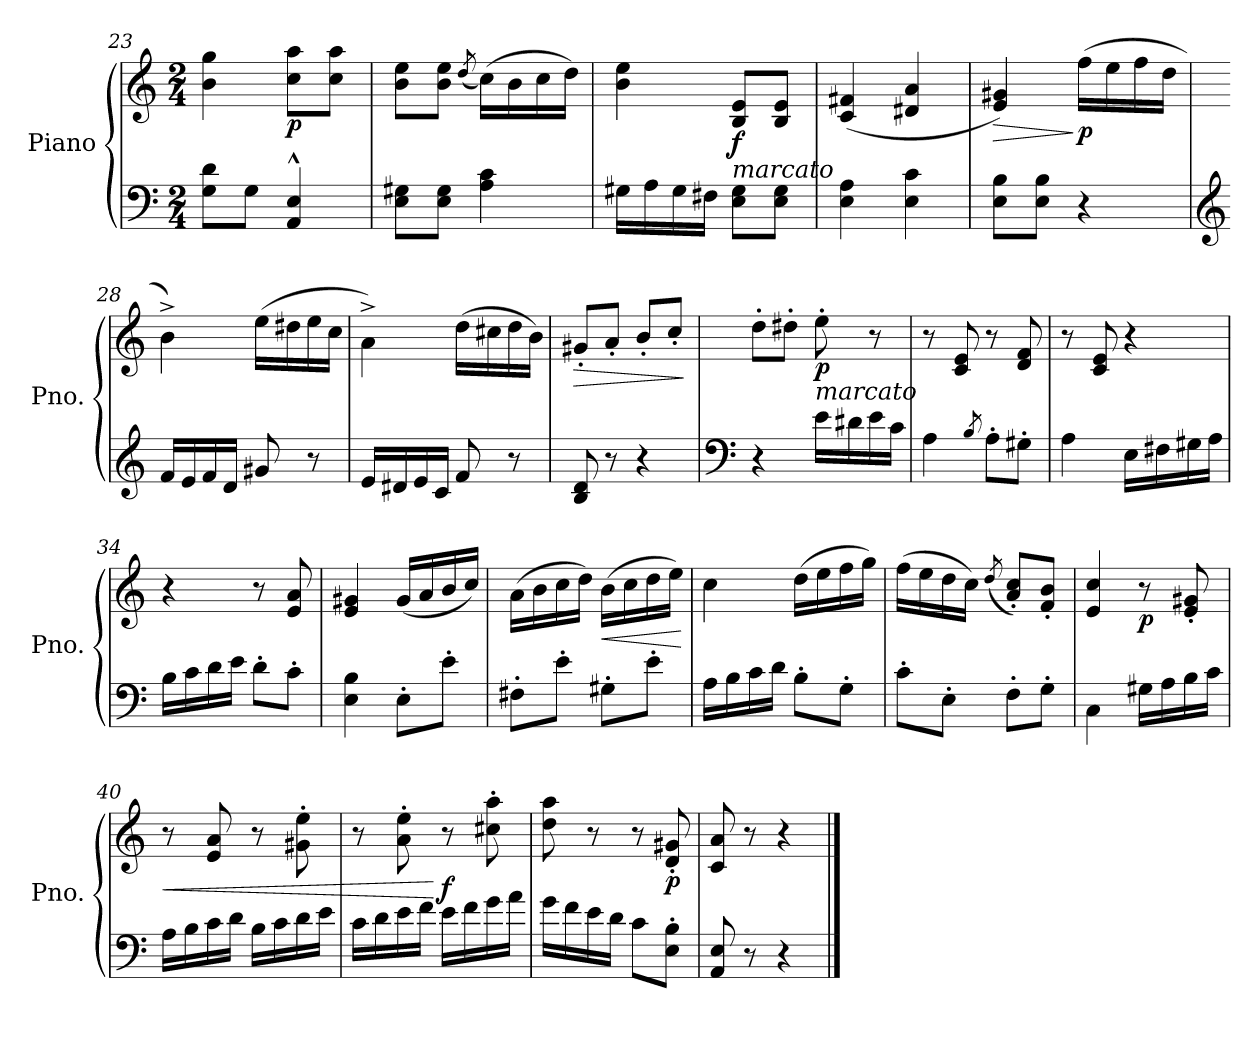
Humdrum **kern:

**kern	**kern	**dynam
*part1	*part1	*part1
*staff2	*staff1	*staff1/2
*I"Piano	*	*
*I'Pno.	*	*
*clefF4	*clefG2	*
*k[]	*k[]	*
*M2/4	*M2/4	*
=23	=23	=23
8G\ 8d\L	4b\ 4gg\	.
8G\J	.	.
!	!	!LO:DY:b
4AA/^^ 4E/^^	8cc\ 8aa\L	p
.	8cc\ 8aa\J	.
!!LO:LB:g=z
=24	=24	=24
8E\ 8G#X\L	8b\ 8ee\L	.
8E\ 8G#\J	8b\ 8ee\J	.
.	(8qdd/	.
4A\ 4c\	(16cc\LL)	.
.	16b\	.
.	16cc\	.
.	16dd\JJ)	.
=25	=25	=25
16G#X\LL	4b\ 4ee\	.
16A\	.	.
16G#\	.	.
16F#X\JJ	.	.
!LO:TX:a:i:t=marcato	!	!
!	!	!LO:DY:b
8E\ 8G#\L	8B/ 8e/L	f
8E\ 8G#\J	8B/ 8e/J	.
=26	=26	=26
4E\ 4A\	(>4c/ 4f#X/	.
4E\ 4c\	4d#X/ 4a/	.
=27	=27	=27
!	!	!LO:HP:b
8E\ 8B\L	4e/ 4g#X/)	>
8E\ 8B\J	.	.
!	!	!LO:DY:n=1:b
4r	(16ff\LL	] p
.	16ee\	.
.	16ff\	.
.	16dd\JJ	.
=28	=28	=28
*clefG2	*	*
16f/LL	4b^\)	.
16e/	.	.
16f/	.	.
16d/JJ	.	.
8g#X/	(16ee\LL	.
.	16dd#X\	.
8r	16ee\	.
.	16cc\JJ	.
!!LO:PB:g=z
=29	=29	=29
16e/LL	4a^\)	.
16d#X/	.	.
16e/	.	.
16c/JJ	.	.
8f/	(16dd\LL	.
.	16cc#X\	.
8r	16dd\	.
.	16b\JJ)	.
=30	=30	=30
!	!	!LO:HP:b
8B/ 8d/	8g#X'/L	>
8r	8a'/J	.
4r	8b'/L	.
.	8cc'/J	.
.	.	]
=31	=31	=31
*clefF4	*	*
4r	8dd'\L	.
.	8dd#X'\J	.
!LO:TX:a:i:t=marcato	!	!
!	!	!LO:DY:b
16e\LL	8ee'\	p
16d#X\	.	.
16e\	8r	.
16c\JJ	.	.
=32	=32	=32
4A\	8r	.
.	8c/ 8e/	.
8qB/	.	.
8A'\L	8r	.
8G#X'\J	8d/ 8f/	.
=33	=33	=33
4A\	8r	.
.	8c/ 8e/	.
16E\LL	4r	.
16F#X\	.	.
16G#X\	.	.
16A\JJ	.	.
!!LO:LB:g=z
=34	=34	=34
16B\LL	4r	.
16c\	.	.
16d\	.	.
16e\JJ	.	.
8d'\L	8r	.
8c'\J	8e/ 8a/	.
=35	=35	=35
4E\ 4B\	4e/ 4g#X/	.
8E'\L	(16g#/LL	.
.	16a/	.
8e'\J	16b/	.
.	16cc/JJ)	.
=36	=36	=36
8F#X'\L	(16a\LL	.
.	16b\	.
8e'\J	16cc\	.
.	16dd\JJ)	.
!	!	!LO:HP:b
8G#X'\L	(16b\LL	<
.	16cc\	.
8e'\J	16dd\	.
.	16ee\JJ)	.
.	.	[
=37	=37	=37
16A\LL	4cc\	.
16B\	.	.
16c\	.	.
16d\JJ	.	.
8B'\L	(16dd\LL	.
.	16ee\	.
8G'\J	16ff\	.
.	16gg\JJ)	.
=38	=38	=38
8c'\L	(16ff\LL	.
.	16ee\	.
8E'\J	16dd\	.
.	16cc\JJ)	.
.	(8qdd/	.
8F'\L	8a/' 8cc/'L)	.
8G'\J	8f/' 8b/'J	.
=39	=39	=39
4C\	4e/ 4cc/	.
!	!	!LO:DY:b
16G#X\LL	8r	p
16A\	.	.
16B\	8e/' 8g#X/'	.
16c\JJ	.	.
!!LO:LB:g=z
=40	=40	=40
!	!	!LO:HP:b
16A\LL	8r	<
16B\	.	.
16c\	8e/ 8a/	.
16d\JJ	.	.
16B\LL	8r	.
16c\	.	.
16d\	8g#X\' 8ee\'	.
16e\JJ	.	.
=41	=41	=41
16c\LL	8r	.
16d\	.	.
16e\	8a\' 8ee\'	.
16f\JJ	.	.
!	!	!LO:DY:n=1:b
16e\LL	8r	[ f
16f\	.	.
16g\	8cc#X\' 8aa\'	.
16a\JJ	.	.
=42	=42	=42
16g\LL	8dd\ 8aa\	.
16f\	.	.
16e\	8r	.
16d\JJ	.	.
8c\L	8r	.
!	!	!LO:DY:b
8E\' 8B\'J	8d/' 8g#X/'	p
=43	=43	=43
8AA/ 8E/	8c/ 8a/	.
8r	8r	.
4r	4r	.
==	==	==
*-	*-	*-
